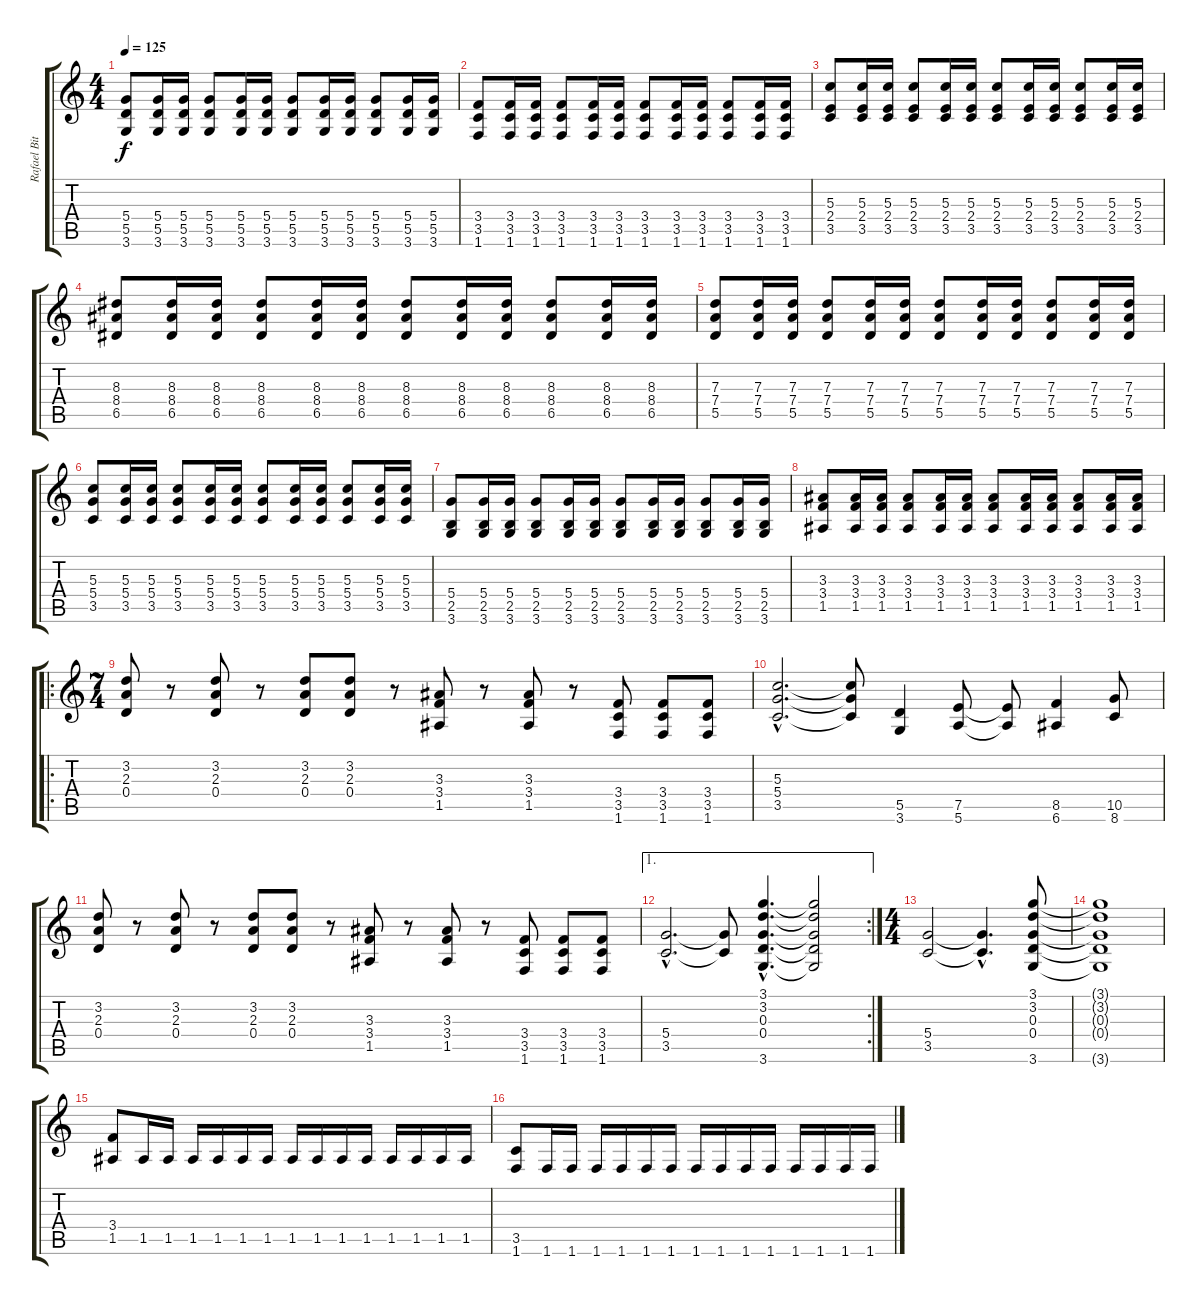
\track ("Rafael Bittencourt" "Rafael Bit") {instrument distortionguitar}
\staff {score tabs}
\tuning (E4 B3 G3 D3 A2 E2) {hide}
\ts (4 4)
\tempo 125
\clef g2
\ks c
(5.4 5.5 3.6).8{dy f} (5.4 5.5 3.6).16 (5.4 5.5 3.6).16 (5.4 5.5 3.6).8 (5.4 5.5 3.6).16 (5.4 5.5 3.6).16 (5.4 5.5 3.6).8 (5.4 5.5 3.6).16 (5.4 5.5 3.6).16 (5.4 5.5 3.6).8 (5.4 5.5 3.6).16 (5.4 5.5 3.6).16 |
(3.4 3.5 1.6).8 (3.4 3.5 1.6).16 (3.4 3.5 1.6).16 (3.4 3.5 1.6).8 (3.4 3.5 1.6).16 (3.4 3.5 1.6).16 (3.4 3.5 1.6).8 (3.4 3.5 1.6).16 (3.4 3.5 1.6).16 (3.4 3.5 1.6).8 (3.4 3.5 1.6).16 (3.4 3.5 1.6).16 |
(5.3 2.4 3.5).8 (5.3 2.4 3.5).16 (5.3 2.4 3.5).16 (5.3 2.4 3.5).8 (5.3 2.4 3.5).16 (5.3 2.4 3.5).16 (5.3 2.4 3.5).8 (5.3 2.4 3.5).16 (5.3 2.4 3.5).16 (5.3 2.4 3.5).8 (5.3 2.4 3.5).16 (5.3 2.4 3.5).16 |
(8.3 8.4 6.5).8 (8.3 8.4 6.5).16 (8.3 8.4 6.5).16 (8.3 8.4 6.5).8 (8.3 8.4 6.5).16 (8.3 8.4 6.5).16 (8.3 8.4 6.5).8 (8.3 8.4 6.5).16 (8.3 8.4 6.5).16 (8.3 8.4 6.5).8 (8.3 8.4 6.5).16 (8.3 8.4 6.5).16 |
(7.3 7.4 5.5).8 (7.3 7.4 5.5).16 (7.3 7.4 5.5).16 (7.3 7.4 5.5).8 (7.3 7.4 5.5).16 (7.3 7.4 5.5).16 (7.3 7.4 5.5).8 (7.3 7.4 5.5).16 (7.3 7.4 5.5).16 (7.3 7.4 5.5).8 (7.3 7.4 5.5).16 (7.3 7.4 5.5).16 |
(5.3 5.4 3.5).8 (5.3 5.4 3.5).16 (5.3 5.4 3.5).16 (5.3 5.4 3.5).8 (5.3 5.4 3.5).16 (5.3 5.4 3.5).16 (5.3 5.4 3.5).8 (5.3 5.4 3.5).16 (5.3 5.4 3.5).16 (5.3 5.4 3.5).8 (5.3 5.4 3.5).16 (5.3 5.4 3.5).16 |
(5.4 2.5 3.6).8 (5.4 2.5 3.6).16 (5.4 2.5 3.6).16 (5.4 2.5 3.6).8 (5.4 2.5 3.6).16 (5.4 2.5 3.6).16 (5.4 2.5 3.6).8 (5.4 2.5 3.6).16 (5.4 2.5 3.6).16 (5.4 2.5 3.6).8 (5.4 2.5 3.6).16 (5.4 2.5 3.6).16 |
(3.3 3.4 1.5).8 (3.3 3.4 1.5).16 (3.3 3.4 1.5).16 (3.3 3.4 1.5).8 (3.3 3.4 1.5).16 (3.3 3.4 1.5).16 (3.3 3.4 1.5).8 (3.3 3.4 1.5).16 (3.3 3.4 1.5).16 (3.3 3.4 1.5).8 (3.3 3.4 1.5).16 (3.3 3.4 1.5).16 |
\ro
\ts (7 4)
(3.2 2.3 0.4).8 r.8 (3.2 2.3 0.4).8 r.8 (3.2 2.3 0.4).8 (3.2 2.3 0.4).8 r.8 (3.3 3.4 1.5).8 r.8 (3.3 3.4 1.5).8 r.8 (3.4 3.5 1.6).8 (3.4 3.5 1.6).8 (3.4 3.5 1.6).8 |
(5.3{hac} 5.4{hac} 3.5{hac}).2{d} (5.3{t} 5.4{t} 3.5{t}).8 (5.5 3.6).4 (7.5 5.6).8 (7.5{t} 5.6{t}).8 (8.5 6.6).4 (10.5 8.6).8 |
(3.2 2.3 0.4).8 r.8 (3.2 2.3 0.4).8 r.8 (3.2 2.3 0.4).8 (3.2 2.3 0.4).8 r.8 (3.3 3.4 1.5).8 r.8 (3.3 3.4 1.5).8 r.8 (3.4 3.5 1.6).8 (3.4 3.5 1.6).8 (3.4 3.5 1.6).8 |
\ae 1
\rc 2
(5.4{hac} 3.5{hac}).2{d} (5.4{t} 3.5{t}).8 (3.1{hac} 3.2{hac} 0.3{hac} 0.4{hac} 3.6{hac}).4{d} (3.1{t} 3.2{t} 0.3{t} 0.4{t} 3.6{t}).2 |
\ts (4 4)
(5.4 3.5).2 (5.4{hac t} 3.5{hac t}).4{d} (3.1 3.2 0.3 0.4 3.6).8 |
(3.1{t} 3.2{t} 0.3{t} 0.4{t} 3.6{t}).1 |
(3.4 1.5).8 1.5.16 1.5.16 1.5.16 1.5.16 1.5.16 1.5.16 1.5.16 1.5.16 1.5.16 1.5.16 1.5.16 1.5.16 1.5.16 1.5.16 |
(3.5 1.6).8 1.6.16 1.6.16 1.6.16 1.6.16 1.6.16 1.6.16 1.6.16 1.6.16 1.6.16 1.6.16 1.6.16 1.6.16 1.6.16 1.6.16
